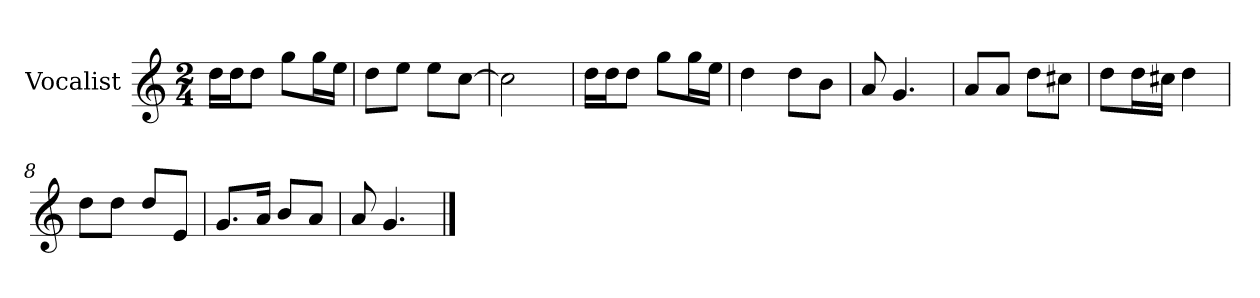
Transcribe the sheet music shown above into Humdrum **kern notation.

**kern
*part1
*staff1
*I"Vocalist
*k[]
*C:
*M2/4
=
16ddLL
16ddJ
8ddJ
8ggL
16ggL
16eeJJ
=1
8ddL
8eeJ
8eeL
[8ccJ
=2
2cc]
=3
16ddLL
16ddJ
8ddJ
8ggL
16ggL
16eeJJ
=4
4dd
8ddL
8bJ
=5
8a
4.g
=6
8aL
8aJ
8ddL
8cc#XJ
=7
8ddL
16ddL
16cc#XJJ
4dd
=8
8ddL
8ddJ
8ddL
8eJ
=9
8.gL
16aJk
8bL
8aJ
=10
8a
4.g
==
*-
